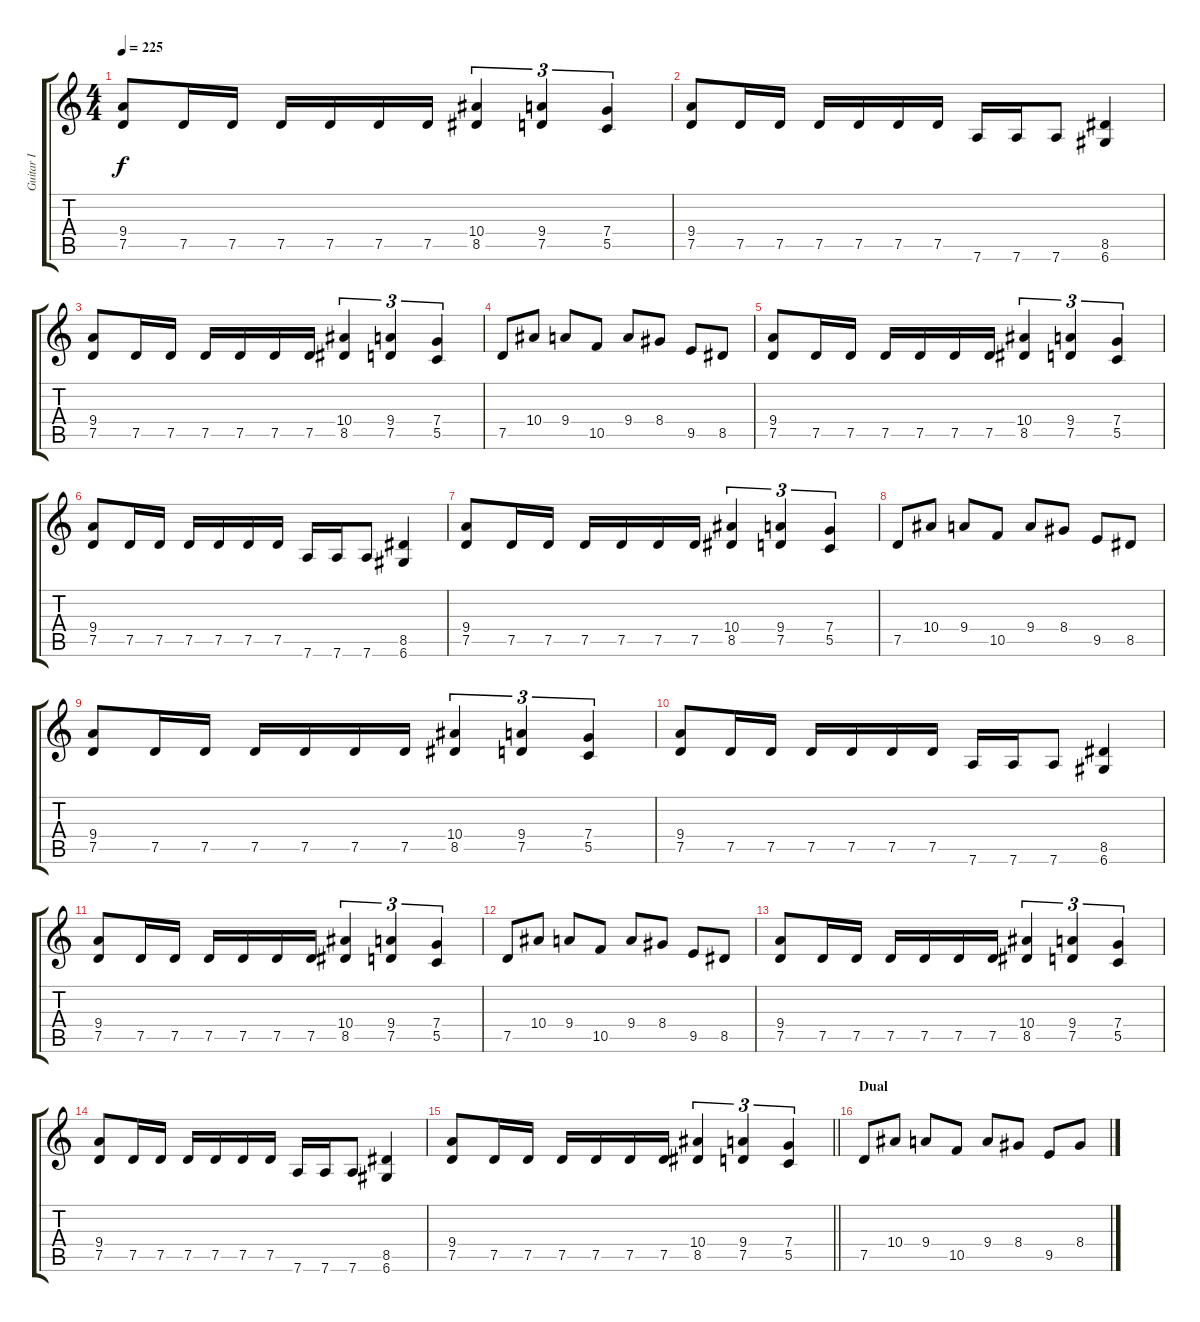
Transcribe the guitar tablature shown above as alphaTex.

\track ("Guitar I" "Guitar I") {instrument distortionguitar}
\staff {score tabs}
\tuning (D4 A3 F3 C3 G2 D2) {hide}
\ts (4 4)
\section ("" "")
\tempo 225
\clef g2
\ks c
(9.4 7.5).8{dy f} 7.5.16 7.5.16 7.5.16 7.5.16 7.5.16 7.5.16 (10.4 8.5).4{tu (3 2)} (9.4 7.5).4{tu (3 2)} (7.4 5.5).4{tu (3 2)} |
(9.4 7.5).8 7.5.16 7.5.16 7.5.16 7.5.16 7.5.16 7.5.16 7.6.16 7.6.16 7.6.8 (8.5 6.6).4 |
(9.4 7.5).8 7.5.16 7.5.16 7.5.16 7.5.16 7.5.16 7.5.16 (10.4 8.5).4{tu (3 2)} (9.4 7.5).4{tu (3 2)} (7.4 5.5).4{tu (3 2)} |
7.5.8 10.4.8 9.4.8 10.5.8 9.4.8 8.4.8 9.5.8 8.5.8 |
(9.4 7.5).8 7.5.16 7.5.16 7.5.16 7.5.16 7.5.16 7.5.16 (10.4 8.5).4{tu (3 2)} (9.4 7.5).4{tu (3 2)} (7.4 5.5).4{tu (3 2)} |
(9.4 7.5).8 7.5.16 7.5.16 7.5.16 7.5.16 7.5.16 7.5.16 7.6.16 7.6.16 7.6.8 (8.5 6.6).4 |
(9.4 7.5).8 7.5.16 7.5.16 7.5.16 7.5.16 7.5.16 7.5.16 (10.4 8.5).4{tu (3 2)} (9.4 7.5).4{tu (3 2)} (7.4 5.5).4{tu (3 2)} |
7.5.8 10.4.8 9.4.8 10.5.8 9.4.8 8.4.8 9.5.8 8.5.8 |
(9.4 7.5).8 7.5.16 7.5.16 7.5.16 7.5.16 7.5.16 7.5.16 (10.4 8.5).4{tu (3 2)} (9.4 7.5).4{tu (3 2)} (7.4 5.5).4{tu (3 2)} |
(9.4 7.5).8 7.5.16 7.5.16 7.5.16 7.5.16 7.5.16 7.5.16 7.6.16 7.6.16 7.6.8 (8.5 6.6).4 |
(9.4 7.5).8 7.5.16 7.5.16 7.5.16 7.5.16 7.5.16 7.5.16 (10.4 8.5).4{tu (3 2)} (9.4 7.5).4{tu (3 2)} (7.4 5.5).4{tu (3 2)} |
7.5.8 10.4.8 9.4.8 10.5.8 9.4.8 8.4.8 9.5.8 8.5.8 |
(9.4 7.5).8 7.5.16 7.5.16 7.5.16 7.5.16 7.5.16 7.5.16 (10.4 8.5).4{tu (3 2)} (9.4 7.5).4{tu (3 2)} (7.4 5.5).4{tu (3 2)} |
(9.4 7.5).8 7.5.16 7.5.16 7.5.16 7.5.16 7.5.16 7.5.16 7.6.16 7.6.16 7.6.8 (8.5 6.6).4 |
\barLineRight lightlight
(9.4 7.5).8 7.5.16 7.5.16 7.5.16 7.5.16 7.5.16 7.5.16 (10.4 8.5).4{tu (3 2)} (9.4 7.5).4{tu (3 2)} (7.4 5.5).4{tu (3 2)} |
\section ("" "Dual")
7.5.8 10.4.8 9.4.8 10.5.8 9.4.8 8.4.8 9.5.8 8.4.8
